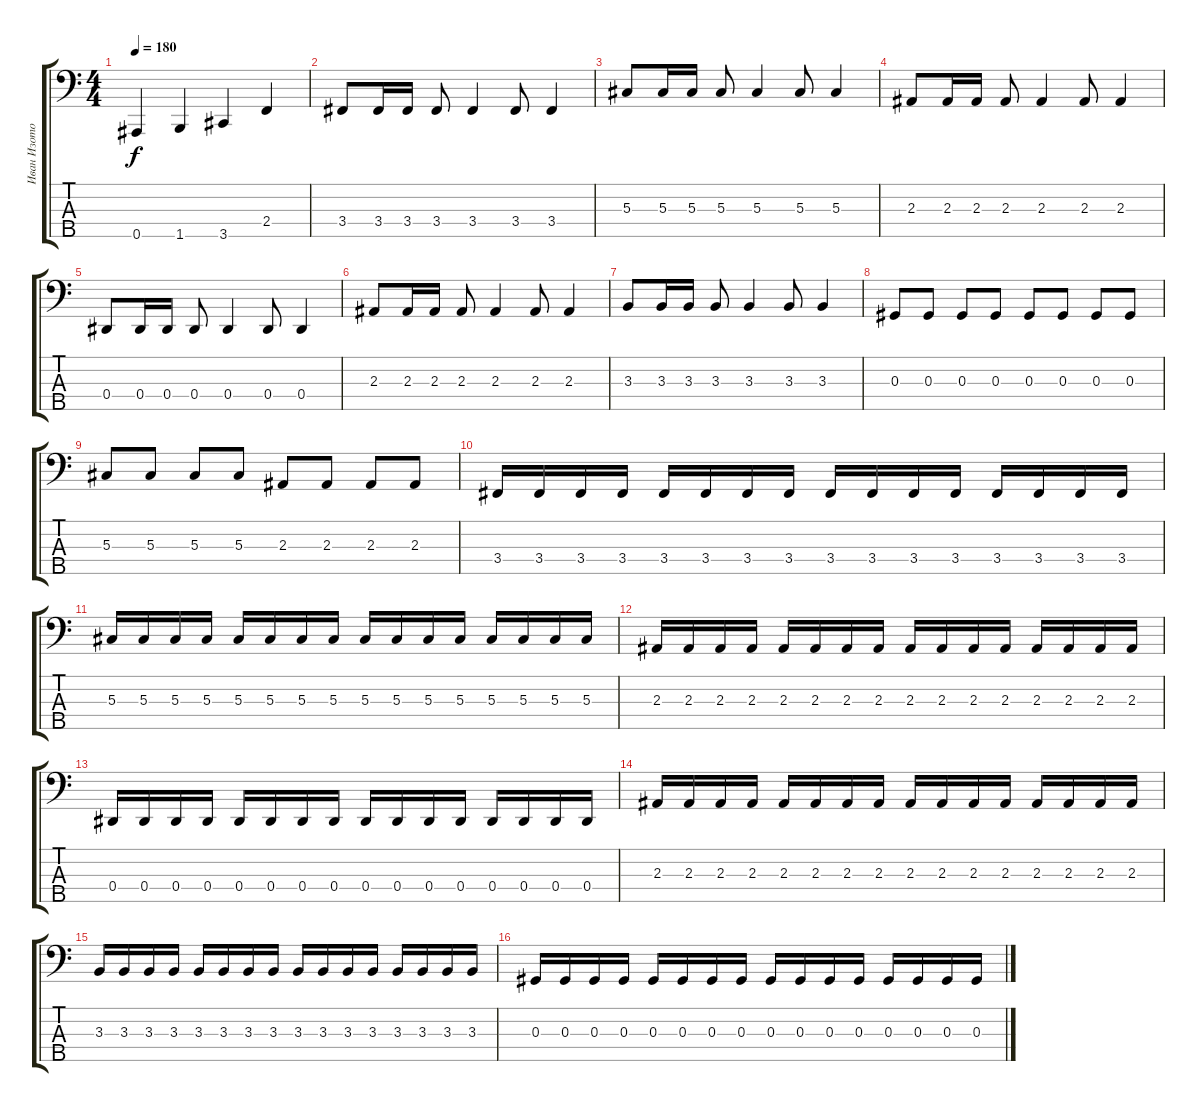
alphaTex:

\track ("Иван Изотов" "Иван Изото") {instrument electricbasspick}
\staff {score tabs}
\tuning (Gb2 Db2 Ab1 Eb1 Bb0) {hide}
\ts (4 4)
\tempo 180
\clef f4
\ks c
0.5.4{dy f} 1.5.4 3.5.4 2.4.4 |
3.4.8 3.4.16 3.4.16 3.4.8 3.4.4 3.4.8 3.4.4 |
5.3.8 5.3.16 5.3.16 5.3.8 5.3.4 5.3.8 5.3.4 |
2.3.8 2.3.16 2.3.16 2.3.8 2.3.4 2.3.8 2.3.4 |
0.4.8 0.4.16 0.4.16 0.4.8 0.4.4 0.4.8 0.4.4 |
2.3.8 2.3.16 2.3.16 2.3.8 2.3.4 2.3.8 2.3.4 |
3.3.8 3.3.16 3.3.16 3.3.8 3.3.4 3.3.8 3.3.4 |
0.3.8 0.3.8 0.3.8 0.3.8 0.3.8 0.3.8 0.3.8 0.3.8 |
5.3.8 5.3.8 5.3.8 5.3.8 2.3.8 2.3.8 2.3.8 2.3.8 |
3.4.16 3.4.16 3.4.16 3.4.16 3.4.16 3.4.16 3.4.16 3.4.16 3.4.16 3.4.16 3.4.16 3.4.16 3.4.16 3.4.16 3.4.16 3.4.16 |
5.3.16 5.3.16 5.3.16 5.3.16 5.3.16 5.3.16 5.3.16 5.3.16 5.3.16 5.3.16 5.3.16 5.3.16 5.3.16 5.3.16 5.3.16 5.3.16 |
2.3.16 2.3.16 2.3.16 2.3.16 2.3.16 2.3.16 2.3.16 2.3.16 2.3.16 2.3.16 2.3.16 2.3.16 2.3.16 2.3.16 2.3.16 2.3.16 |
0.4.16 0.4.16 0.4.16 0.4.16 0.4.16 0.4.16 0.4.16 0.4.16 0.4.16 0.4.16 0.4.16 0.4.16 0.4.16 0.4.16 0.4.16 0.4.16 |
2.3.16 2.3.16 2.3.16 2.3.16 2.3.16 2.3.16 2.3.16 2.3.16 2.3.16 2.3.16 2.3.16 2.3.16 2.3.16 2.3.16 2.3.16 2.3.16 |
3.3.16 3.3.16 3.3.16 3.3.16 3.3.16 3.3.16 3.3.16 3.3.16 3.3.16 3.3.16 3.3.16 3.3.16 3.3.16 3.3.16 3.3.16 3.3.16 |
0.3.16 0.3.16 0.3.16 0.3.16 0.3.16 0.3.16 0.3.16 0.3.16 0.3.16 0.3.16 0.3.16 0.3.16 0.3.16 0.3.16 0.3.16 0.3.16
